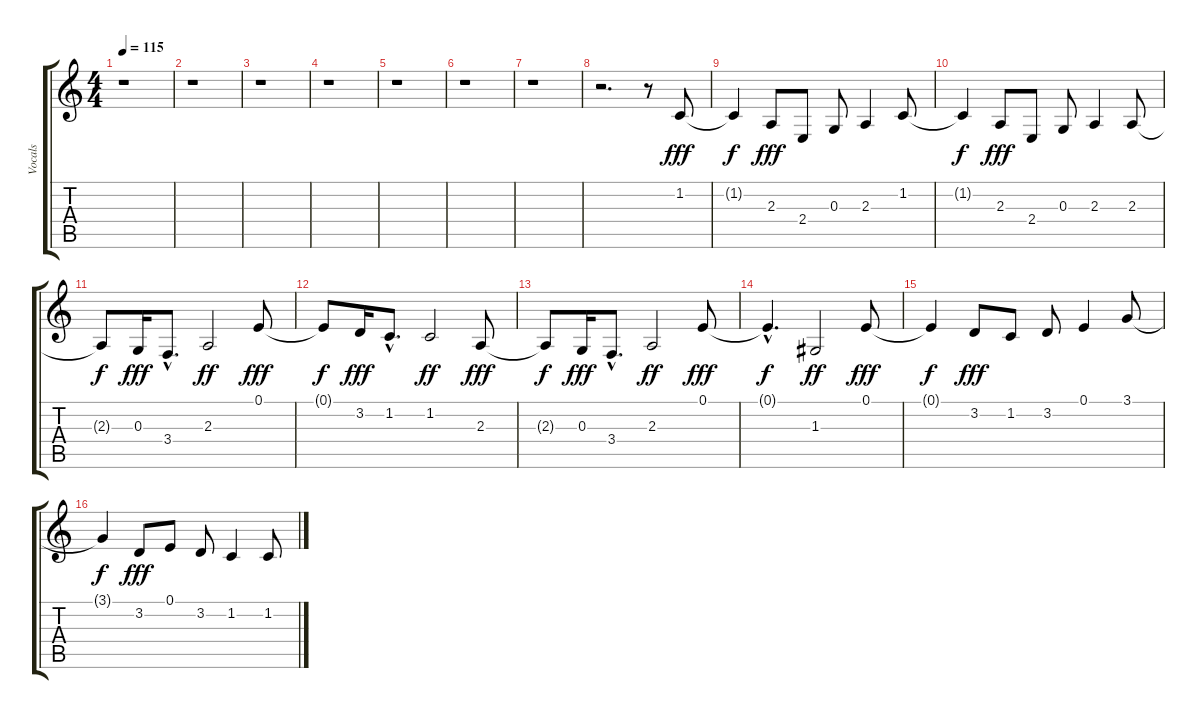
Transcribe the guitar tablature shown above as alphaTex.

\track ("Vocals" "Vocals") {instrument oboe}
\staff {score tabs}
\tuning (E4 B3 G3 D3 A2 E2) {hide}
\ts (4 4)
\tempo 115
\clef g2
\ks c
r.1{dy fff instrument oboe} |
r.1 |
r.1 |
r.1 |
r.1 |
r.1 |
r.1 |
r.2{d} r.8 1.2.8 |
1.2{t}.4{dy f} 2.3.8{dy fff} 2.4.8 0.3.8 2.3.4 1.2.8 |
1.2{t}.4{dy f} 2.3.8{dy fff} 2.4.8 0.3.8 2.3.4 2.3.8 |
2.3{t}.8{dy f} 0.3.16{dy fff} 3.4{hac}.8{d} 2.3.2{dy ff} 0.1.8{dy fff} |
0.1{t}.8{dy f} 3.2.16{dy fff} 1.2{hac}.8{d} 1.2.2{dy ff} 2.3.8{dy fff} |
2.3{t}.8{dy f} 0.3.16{dy fff} 3.4{hac}.8{d} 2.3.2{dy ff} 0.1.8{dy fff} |
0.1{hac t}.4{d dy f} 1.3.2{dy ff} 0.1.8{dy fff} |
0.1{t}.4{dy f} 3.2.8{dy fff} 1.2.8 3.2.8 0.1.4 3.1.8 |
3.1{t}.4{dy f} 3.2.8{dy fff} 0.1.8 3.2.8 1.2.4 1.2.8
